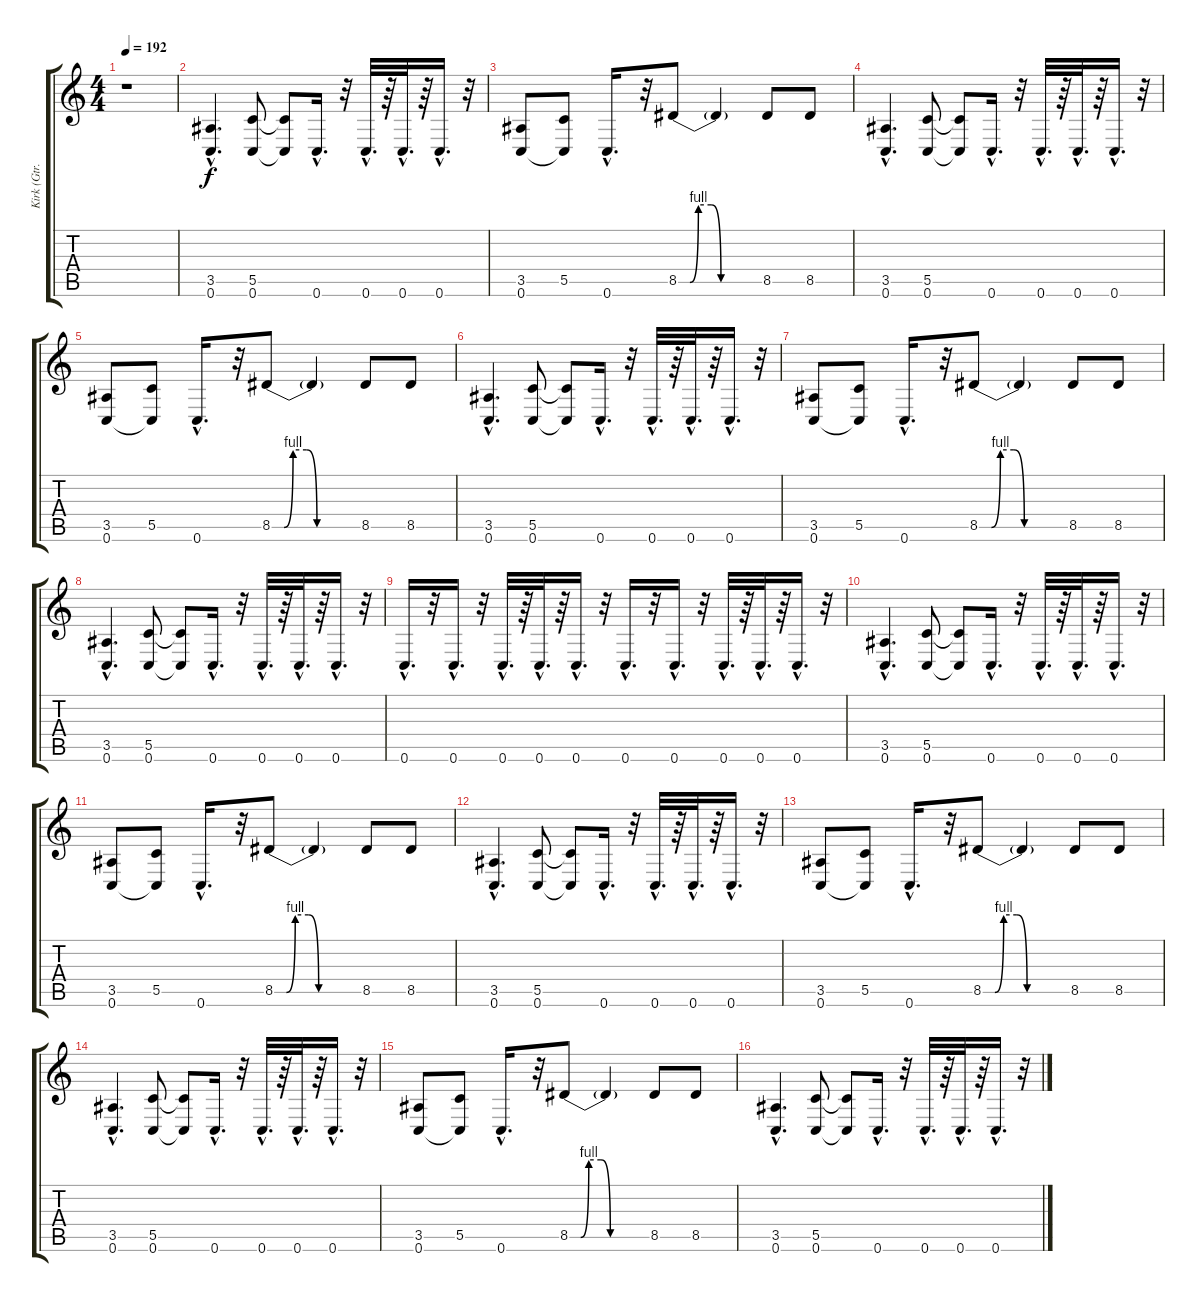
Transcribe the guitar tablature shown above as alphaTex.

\track ("Kirk (Gtr. 2)" "Kirk (Gtr.") {instrument distortionguitar}
\staff {score tabs}
\tuning (D4 A3 F3 C3 G2 C2) {hide}
\ts (4 4)
\tempo 192
\clef g2
\ks c
r.1{dy f} |
(3.5{hac} 0.6{hac}).4{d} (5.5 0.6).8 (5.5{t} 0.6{t}).8 0.6{hac}.16{d} r.32 0.6{hac}.32{d} r.64 0.6{hac}.32{d} r.64 0.6{hac}.16{d} r.32 |
(3.5 0.6).8 (5.5 0.6{t}).8 0.6{hac}.16{d} r.32 8.5{be (custom 0 0 8 0 14 4 23 4 30 0 60 0)}.8 8.5{t}.4 8.5.8 8.5.8 |
(3.5{hac} 0.6{hac}).4{d} (5.5 0.6).8 (5.5{t} 0.6{t}).8 0.6{hac}.16{d} r.32 0.6{hac}.32{d} r.64 0.6{hac}.32{d} r.64 0.6{hac}.16{d} r.32 |
(3.5 0.6).8 (5.5 0.6{t}).8 0.6{hac}.16{d} r.32 8.5{be (custom 0 0 8 0 14 4 23 4 30 0 60 0)}.8 8.5{t}.4 8.5.8 8.5.8 |
(3.5{hac} 0.6{hac}).4{d} (5.5 0.6).8 (5.5{t} 0.6{t}).8 0.6{hac}.16{d} r.32 0.6{hac}.32{d} r.64 0.6{hac}.32{d} r.64 0.6{hac}.16{d} r.32 |
(3.5 0.6).8 (5.5 0.6{t}).8 0.6{hac}.16{d} r.32 8.5{be (custom 0 0 8 0 14 4 23 4 30 0 60 0)}.8 8.5{t}.4 8.5.8 8.5.8 |
(3.5{hac} 0.6{hac}).4{d} (5.5 0.6).8 (5.5{t} 0.6{t}).8 0.6{hac}.16{d} r.32 0.6{hac}.32{d} r.64 0.6{hac}.32{d} r.64 0.6{hac}.16{d} r.32 |
0.6{hac}.16{d} r.32 0.6{hac}.16{d} r.32 0.6{hac}.32{d} r.64 0.6{hac}.32{d} r.64 0.6{hac}.16{d} r.32 0.6{hac}.16{d} r.32 0.6{hac}.16{d} r.32 0.6{hac}.32{d} r.64 0.6{hac}.32{d} r.64 0.6{hac}.16{d} r.32 |
(3.5{hac} 0.6{hac}).4{d} (5.5 0.6).8 (5.5{t} 0.6{t}).8 0.6{hac}.16{d} r.32 0.6{hac}.32{d} r.64 0.6{hac}.32{d} r.64 0.6{hac}.16{d} r.32 |
(3.5 0.6).8 (5.5 0.6{t}).8 0.6{hac}.16{d} r.32 8.5{be (custom 0 0 8 0 14 4 23 4 30 0 60 0)}.8 8.5{t}.4 8.5.8 8.5.8 |
(3.5{hac} 0.6{hac}).4{d} (5.5 0.6).8 (5.5{t} 0.6{t}).8 0.6{hac}.16{d} r.32 0.6{hac}.32{d} r.64 0.6{hac}.32{d} r.64 0.6{hac}.16{d} r.32 |
(3.5 0.6).8 (5.5 0.6{t}).8 0.6{hac}.16{d} r.32 8.5{be (custom 0 0 8 0 14 4 23 4 30 0 60 0)}.8 8.5{t}.4 8.5.8 8.5.8 |
(3.5{hac} 0.6{hac}).4{d} (5.5 0.6).8 (5.5{t} 0.6{t}).8 0.6{hac}.16{d} r.32 0.6{hac}.32{d} r.64 0.6{hac}.32{d} r.64 0.6{hac}.16{d} r.32 |
(3.5 0.6).8 (5.5 0.6{t}).8 0.6{hac}.16{d} r.32 8.5{be (custom 0 0 8 0 14 4 23 4 30 0 60 0)}.8 8.5{t}.4 8.5.8 8.5.8 |
(3.5{hac} 0.6{hac}).4{d} (5.5 0.6).8 (5.5{t} 0.6{t}).8 0.6{hac}.16{d} r.32 0.6{hac}.32{d} r.64 0.6{hac}.32{d} r.64 0.6{hac}.16{d} r.32
